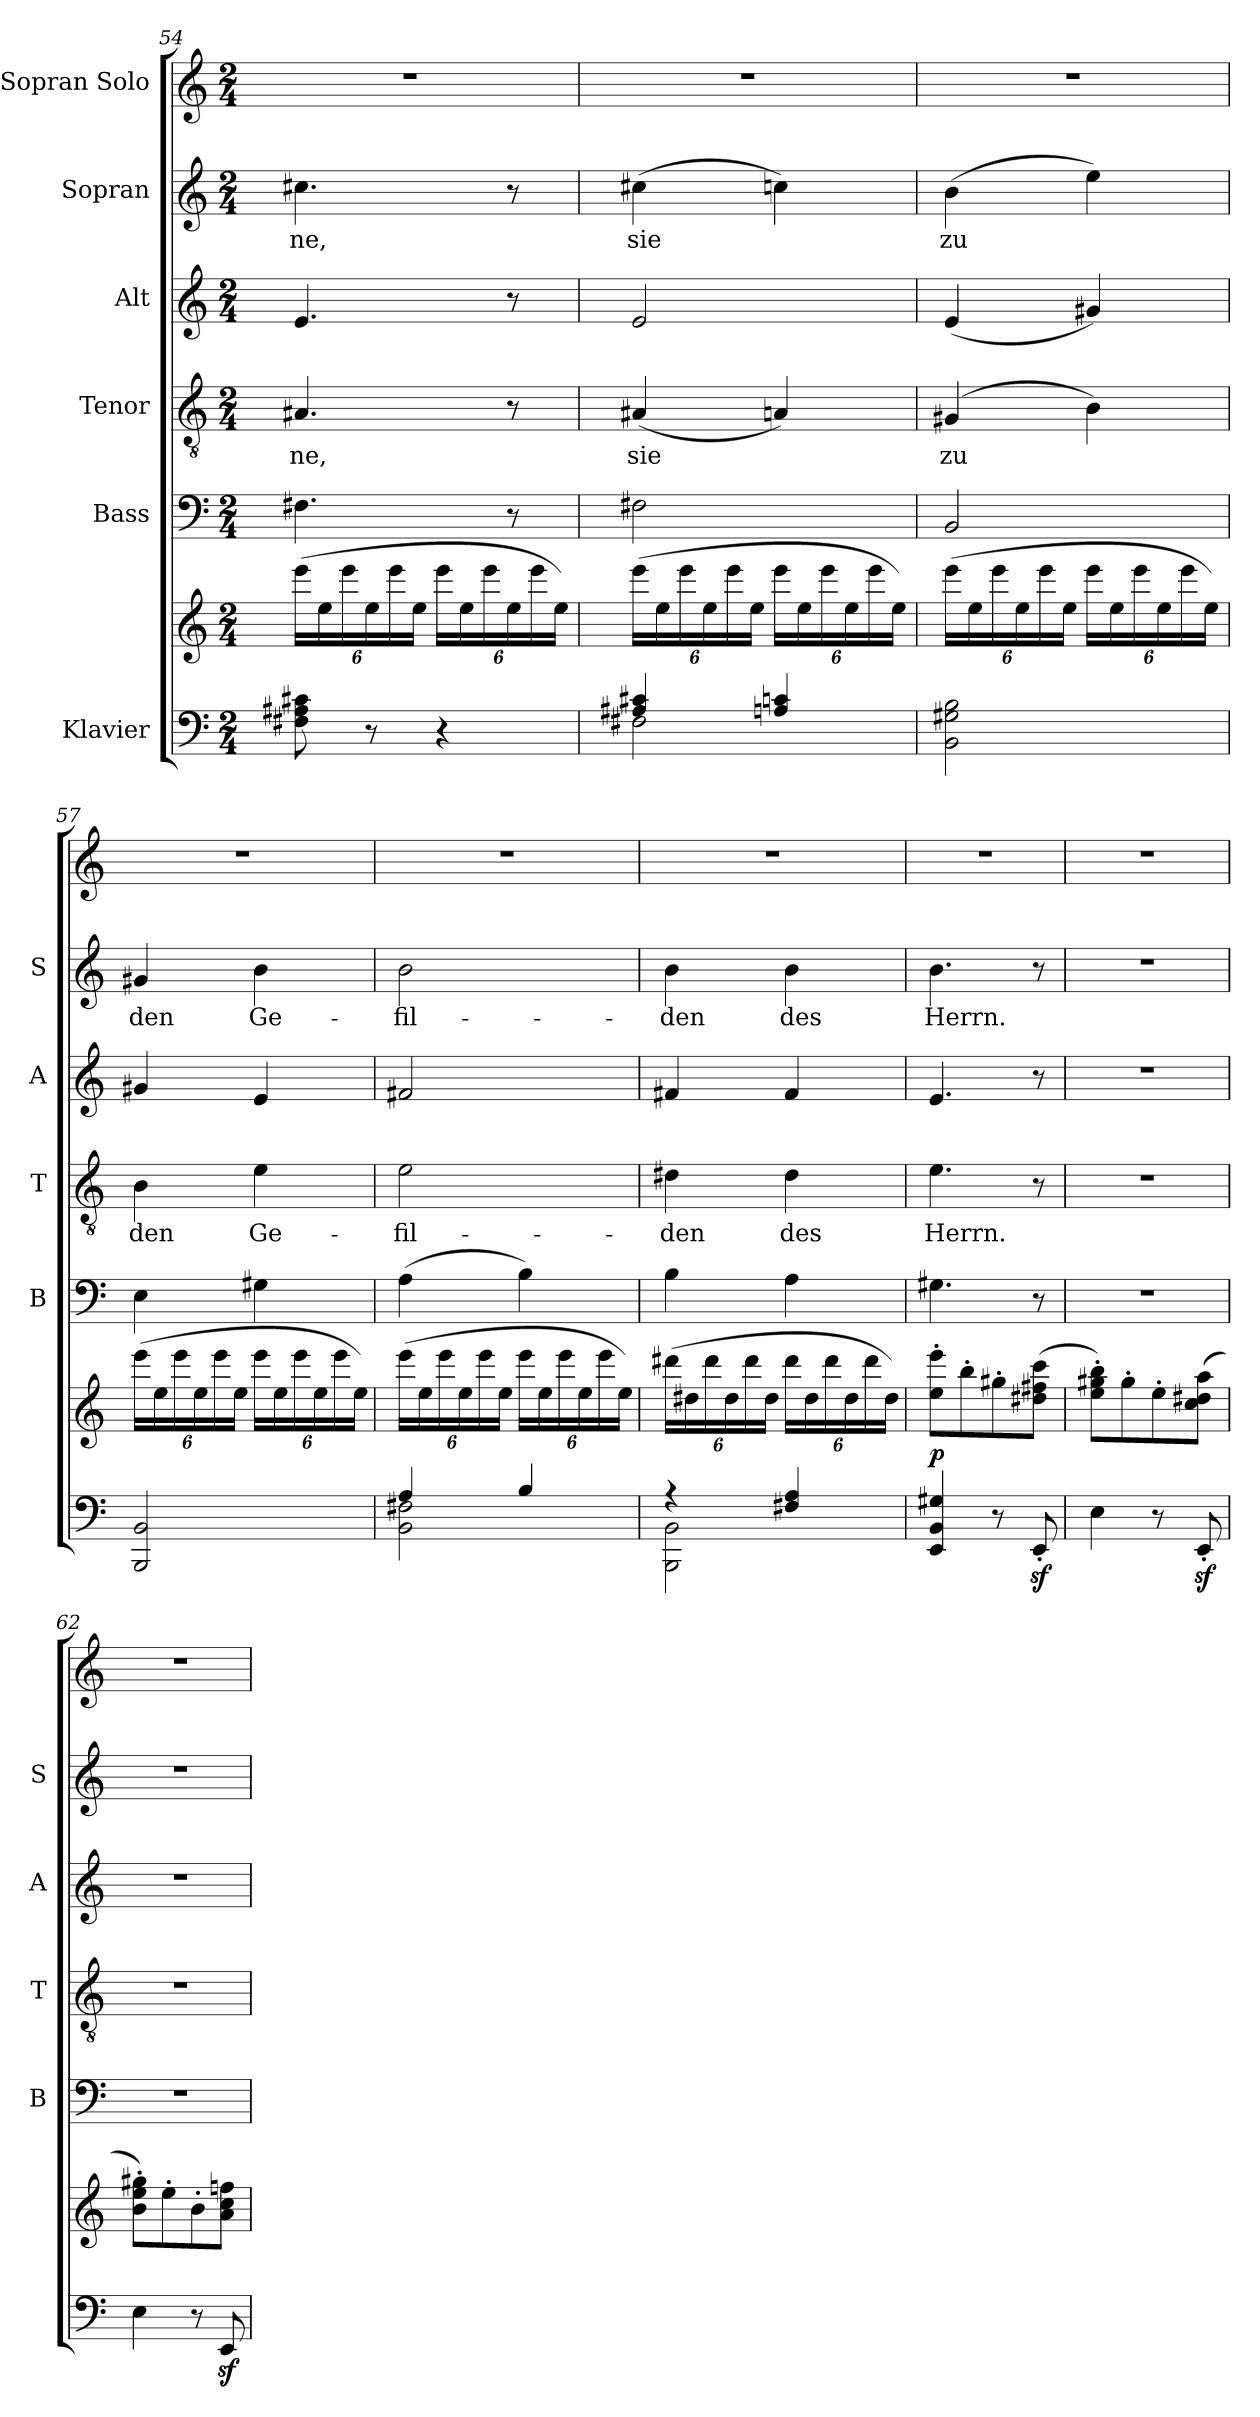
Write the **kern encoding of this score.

**kern	**kern	**dynam	**kern	**kern	**text	**kern	**kern	**text	**kern
*part6	*part6	*part6	*part5	*part4	*part4	*part3	*part2	*part2	*part1
*staff7	*staff6	*staff6/7	*staff5	*staff4	*staff4	*staff3	*staff2	*staff2	*staff1
*I"Klavier	*	*	*I"Bass	*I"Tenor	*	*I"Alt	*I"Sopran	*	*I"Sopran Solo
*	*	*	*I'B	*I'T	*	*I'A	*I'S	*	*
*clefF4	*clefG2	*	*clefF4	*clefGv2	*	*clefG2	*clefG2	*	*clefG2
*k[]	*k[]	*	*k[]	*k[]	*	*k[]	*k[]	*	*k[]
*M2/4	*M2/4	*	*M2/4	*M2/4	*	*M2/4	*M2/4	*	*M2/4
*	*Xbrackettup	*	*	*	*	*	*	*	*
=54	=54	=54	=54	=54	=54	=54	=54	=54	=54
!	!	!	!	!	!LO:LY:b	!	!	!LO:LY:b	!
8F#X\ 8A#X\ 8c#X\	(24eee\LL	.	4.F#X\	4.A#X/	-ne,	4.e/	4.cc#X\	-ne,	2r
.	24ee\	.	.	.	.	.	.	.	.
.	24eee\	.	.	.	.	.	.	.	.
8r	24ee\	.	.	.	.	.	.	.	.
.	24eee\	.	.	.	.	.	.	.	.
.	24ee\JJ	.	.	.	.	.	.	.	.
4r	24eee\LL	.	.	.	.	.	.	.	.
.	24ee\	.	.	.	.	.	.	.	.
.	24eee\	.	.	.	.	.	.	.	.
.	24ee\	.	8r	8r	.	8r	8r	.	.
.	24eee\	.	.	.	.	.	.	.	.
.	24ee\JJ)	.	.	.	.	.	.	.	.
!!LO:LB:g=z
=55	=55	=55	=55	=55	=55	=55	=55	=55	=55
*^	*	*	*	*	*	*	*	*	*
!	!	!	!	!	!	!LO:LY:b	!	!	!LO:LY:b	!
4A#X/ 4c#X/	2F#X\	(24eee\LL	.	2F#X\	(4A#X/	sie	2e/	(4cc#X\	sie	2r
.	.	24ee\	.	.	.	.	.	.	.	.
.	.	24eee\	.	.	.	.	.	.	.	.
.	.	24ee\	.	.	.	.	.	.	.	.
.	.	24eee\	.	.	.	.	.	.	.	.
.	.	24ee\JJ	.	.	.	.	.	.	.	.
4An/ 4cn/	.	24eee\LL	.	.	4An/)	.	.	4ccn\)	.	.
.	.	24ee\	.	.	.	.	.	.	.	.
.	.	24eee\	.	.	.	.	.	.	.	.
.	.	24ee\	.	.	.	.	.	.	.	.
.	.	24eee\	.	.	.	.	.	.	.	.
.	.	24ee\JJ)	.	.	.	.	.	.	.	.
*v	*v	*	*	*	*	*	*	*	*	*
=56	=56	=56	=56	=56	=56	=56	=56	=56	=56
!	!	!	!	!	!LO:LY:b	!	!	!LO:LY:b	!
2BB\ 2G#X\ 2B\	(24eee\LL	.	2BB/	(4G#X/	zu	(4e/	(4b\	zu	2r
.	24ee\	.	.	.	.	.	.	.	.
.	24eee\	.	.	.	.	.	.	.	.
.	24ee\	.	.	.	.	.	.	.	.
.	24eee\	.	.	.	.	.	.	.	.
.	24ee\JJ	.	.	.	.	.	.	.	.
.	24eee\LL	.	.	4B\)	.	4g#X/)	4ee\)	.	.
.	24ee\	.	.	.	.	.	.	.	.
.	24eee\	.	.	.	.	.	.	.	.
.	24ee\	.	.	.	.	.	.	.	.
.	24eee\	.	.	.	.	.	.	.	.
.	24ee\JJ)	.	.	.	.	.	.	.	.
=57	=57	=57	=57	=57	=57	=57	=57	=57	=57
!	!	!	!	!	!LO:LY:b	!	!	!LO:LY:b	!
2BBB/ 2BB/	(24eee\LL	.	4E\	4B\	den	4g#X/	4g#X/	den	2r
.	24ee\	.	.	.	.	.	.	.	.
.	24eee\	.	.	.	.	.	.	.	.
.	24ee\	.	.	.	.	.	.	.	.
.	24eee\	.	.	.	.	.	.	.	.
.	24ee\JJ	.	.	.	.	.	.	.	.
!	!	!	!	!	!LO:LY:b	!	!	!LO:LY:b	!
.	24eee\LL	.	4G#X\	4e\	Ge-	4e/	4b\	Ge-	.
.	24ee\	.	.	.	.	.	.	.	.
.	24eee\	.	.	.	.	.	.	.	.
.	24ee\	.	.	.	.	.	.	.	.
.	24eee\	.	.	.	.	.	.	.	.
.	24ee\JJ)	.	.	.	.	.	.	.	.
=58	=58	=58	=58	=58	=58	=58	=58	=58	=58
*^	*	*	*	*	*	*	*	*	*
!	!	!	!	!	!	!LO:LY:b	!	!	!LO:LY:b	!
4A/	2BB\ 2F#X\	(24eee\LL	.	(4A\	2e\	-fil-	2f#X/	2b\	-fil-	2r
.	.	24ee\	.	.	.	.	.	.	.	.
.	.	24eee\	.	.	.	.	.	.	.	.
.	.	24ee\	.	.	.	.	.	.	.	.
.	.	24eee\	.	.	.	.	.	.	.	.
.	.	24ee\JJ	.	.	.	.	.	.	.	.
4B/	.	24eee\LL	.	4B\)	.	.	.	.	.	.
.	.	24ee\	.	.	.	.	.	.	.	.
.	.	24eee\	.	.	.	.	.	.	.	.
.	.	24ee\	.	.	.	.	.	.	.	.
.	.	24eee\	.	.	.	.	.	.	.	.
.	.	24ee\JJ)	.	.	.	.	.	.	.	.
!!LO:PB:g=z
=59	=59	=59	=59	=59	=59	=59	=59	=59	=59	=59
!	!	!	!	!	!	!LO:LY:b	!	!	!LO:LY:b	!
4r	2BBB\ 2BB\	(24ddd#X\LL	.	4B\	4d#X\	-den	4f#X/	4b\	-den	2r
.	.	24dd#X\	.	.	.	.	.	.	.	.
.	.	24ddd#\	.	.	.	.	.	.	.	.
.	.	24dd#\	.	.	.	.	.	.	.	.
.	.	24ddd#\	.	.	.	.	.	.	.	.
.	.	24dd#\JJ	.	.	.	.	.	.	.	.
!	!	!	!	!	!	!LO:LY:b	!	!	!LO:LY:b	!
4F#X/ 4A/	.	24ddd#\LL	.	4A\	4d#\	des	4f#/	4b\	des	.
.	.	24dd#\	.	.	.	.	.	.	.	.
.	.	24ddd#\	.	.	.	.	.	.	.	.
.	.	24dd#\	.	.	.	.	.	.	.	.
.	.	24ddd#\	.	.	.	.	.	.	.	.
.	.	24dd#\JJ)	.	.	.	.	.	.	.	.
*v	*v	*	*	*	*	*	*	*	*	*
=60	=60	=60	=60	=60	=60	=60	=60	=60	=60
!	!	!LO:DY:a=2	!	!	!LO:LY:b	!	!	!LO:LY:b	!
4EE/ 4BB/ 4G#X/	8ee\' 8eee\'L	p	4.G#X\	4.e\	Herrn.	4.e/	4.b\	Herrn.	2r
.	8bb'\	.	.	.	.	.	.	.	.
8r	8gg#X'\	.	.	.	.	.	.	.	.
8EEz>'/	(8dd#X\ 8ff#X\ 8ccc\J	.	8r	8r	.	8r	8r	.	.
=61	=61	=61	=61	=61	=61	=61	=61	=61	=61
4E\	8ee\' 8gg#X\' 8bb\'L)	.	2r	2r	.	2r	2r	.	2r
.	8gg#'\	.	.	.	.	.	.	.	.
8r	8ee'\	.	.	.	.	.	.	.	.
8EEz>'/	(8cc\ 8dd#X\ 8aa\J	.	.	.	.	.	.	.	.
=62	=62	=62	=62	=62	=62	=62	=62	=62	=62
4E\	8b\' 8ee\' 8gg#X\'L)	.	2r	2r	.	2r	2r	.	2r
.	8ee'\	.	.	.	.	.	.	.	.
8r	8b'\	.	.	.	.	.	.	.	.
8EEz>/	8a\ 8cc\ 8ffn\J	.	.	.	.	.	.	.	.
=	=	=	=	=	=	=	=	=	=
*-	*-	*-	*-	*-	*-	*-	*-	*-	*-
